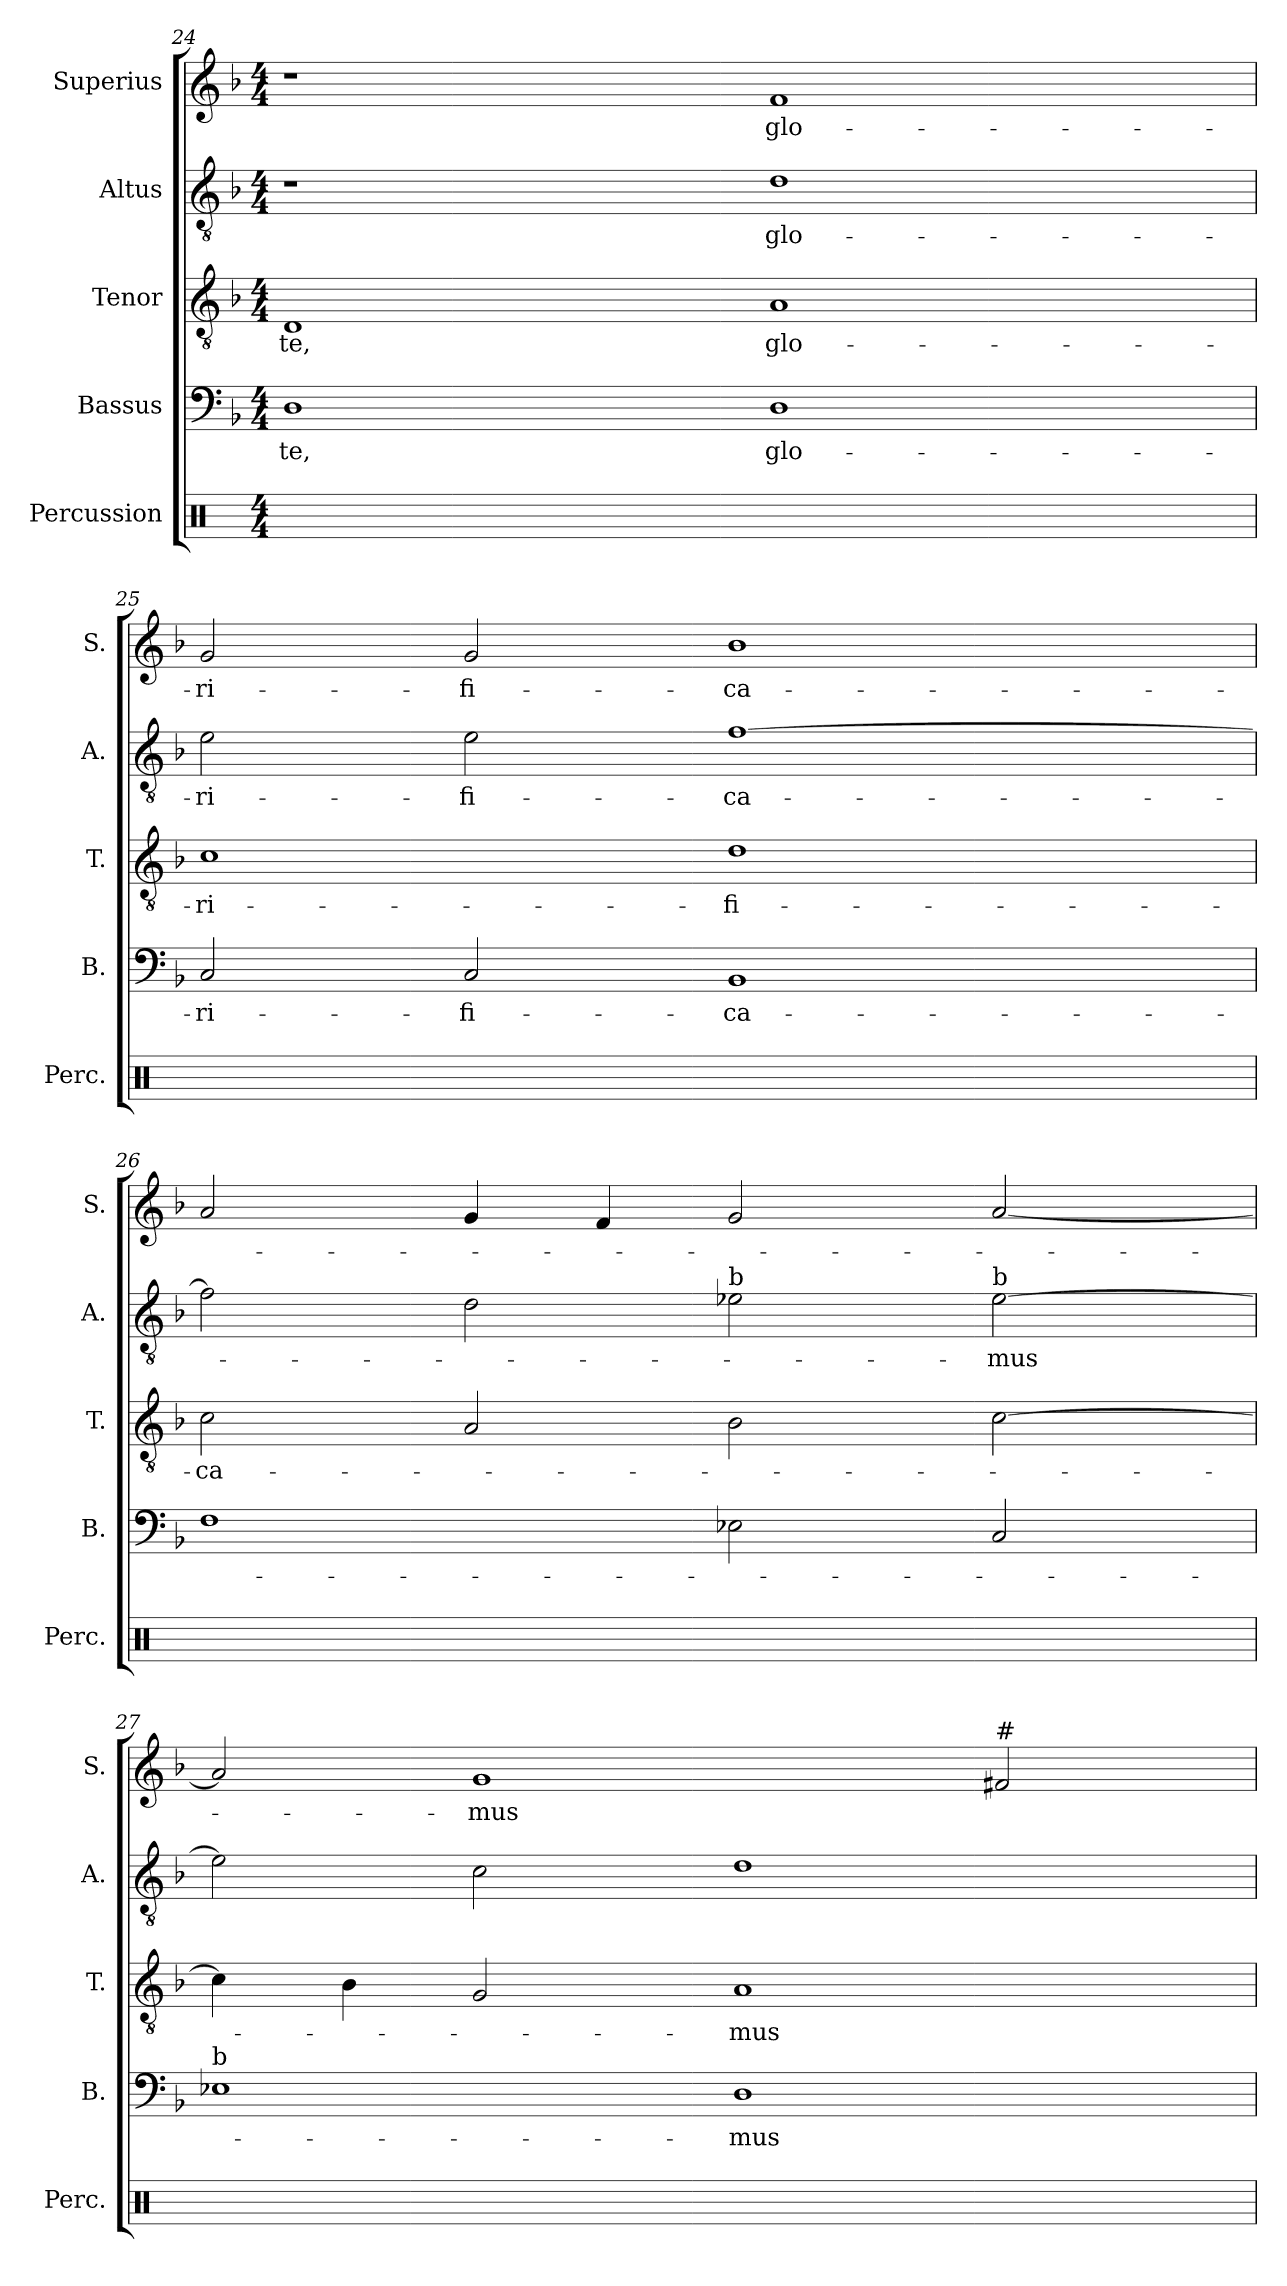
**kern	**kern	**text	**kern	**text	**kern	**text	**kern	**text
*part5	*part4	*part4	*part3	*part3	*part2	*part2	*part1	*part1
*staff5	*staff4	*staff4	*staff3	*staff3	*staff2	*staff2	*staff1	*staff1
*I"Percussion	*I"Bassus	*	*I"Tenor	*	*I"Altus	*	*I"Superius	*
*I'Perc.	*I'B.	*	*I'T.	*	*I'A.	*	*I'S.	*
!!LO:LB:g=z
*clefX	*clefF4	*	*clefGv2	*	*clefGv2	*	*clefG2	*
*	*	*	*ITrd7c12	*	*ITrd7c12	*	*	*
*k[]	*k[b-]	*	*k[b-]	*	*k[b-]	*	*k[b-]	*
*C:	*F:	*	*F:	*	*F:	*	*F:	*
*M4/4	*M4/4	*	*M4/4	*	*M4/4	*	*M4/4	*
=24	=24	=24	=24	=24	=24	=24	=24	=24
!	!	!LO:LY:b:color=#000000	!	!	!	!	!	!
!	!	!	!	!LO:LY:b:color=#000000	!	!	!	!
16Rei/LLyy	1Di	te,	1DDi	te,	1r	.	1r	.
16Rei/yy	.	.	.	.	.	.	.	.
16Rei/yy	.	.	.	.	.	.	.	.
16Rei/JJyy	.	.	.	.	.	.	.	.
16Rei/LLyy	.	.	.	.	.	.	.	.
16Rei/yy	.	.	.	.	.	.	.	.
16Rei/yy	.	.	.	.	.	.	.	.
16Rei/JJyy	.	.	.	.	.	.	.	.
16Rei/LLyy	.	.	.	.	.	.	.	.
16Rei/yy	.	.	.	.	.	.	.	.
16Rei/yy	.	.	.	.	.	.	.	.
16Rei/JJyy	.	.	.	.	.	.	.	.
16Rei/LLyy	.	.	.	.	.	.	.	.
16Rei/yy	.	.	.	.	.	.	.	.
16Rei/yy	.	.	.	.	.	.	.	.
16Rei/JJyy	.	.	.	.	.	.	.	.
!	!	!LO:LY:b:color=#000000	!	!	!	!	!	!
!	!	!	!	!LO:LY:b:color=#000000	!	!	!	!
!	!	!	!	!	!	!LO:LY:b:color=#000000	!	!
!	!	!	!	!	!	!	!	!LO:LY:b:color=#000000
16Rei/LLyy	1Di	glo-	1AAi	glo-	1Di	glo-	1fi	glo-
16Rei/yy	.	.	.	.	.	.	.	.
16Rei/yy	.	.	.	.	.	.	.	.
16Rei/JJyy	.	.	.	.	.	.	.	.
16Rei/LLyy	.	.	.	.	.	.	.	.
16Rei/yy	.	.	.	.	.	.	.	.
16Rei/yy	.	.	.	.	.	.	.	.
16Rei/JJyy	.	.	.	.	.	.	.	.
16Rei/LLyy	.	.	.	.	.	.	.	.
16Rei/yy	.	.	.	.	.	.	.	.
16Rei/yy	.	.	.	.	.	.	.	.
16Rei/JJyy	.	.	.	.	.	.	.	.
16Rei/LLyy	.	.	.	.	.	.	.	.
16Rei/yy	.	.	.	.	.	.	.	.
16Rei/yy	.	.	.	.	.	.	.	.
16Rei/JJyy	.	.	.	.	.	.	.	.
=25	=25	=25	=25	=25	=25	=25	=25	=25
!	!	!LO:LY:b:color=#000000	!	!	!	!	!	!
!	!	!	!	!LO:LY:b:color=#000000	!	!	!	!
!	!	!	!	!	!	!LO:LY:b:color=#000000	!	!
!	!	!	!	!	!	!	!	!LO:LY:b:color=#000000
16Rei/LLyy	2Ci/	-ri-	1Ci	-ri-	2Ei\	-ri-	2gi/	-ri-
16Rei/yy	.	.	.	.	.	.	.	.
16Rei/yy	.	.	.	.	.	.	.	.
16Rei/JJyy	.	.	.	.	.	.	.	.
16Rei/LLyy	.	.	.	.	.	.	.	.
16Rei/yy	.	.	.	.	.	.	.	.
16Rei/yy	.	.	.	.	.	.	.	.
16Rei/JJyy	.	.	.	.	.	.	.	.
!	!	!LO:LY:b:color=#000000	!	!	!	!	!	!
!	!	!	!	!	!	!LO:LY:b:color=#000000	!	!
!	!	!	!	!	!	!	!	!LO:LY:b:color=#000000
16Rei/LLyy	2Ci/	-fi-	.	.	2Ei\	-fi-	2gi/	-fi-
16Rei/yy	.	.	.	.	.	.	.	.
16Rei/yy	.	.	.	.	.	.	.	.
16Rei/JJyy	.	.	.	.	.	.	.	.
16Rei/LLyy	.	.	.	.	.	.	.	.
16Rei/yy	.	.	.	.	.	.	.	.
16Rei/yy	.	.	.	.	.	.	.	.
16Rei/JJyy	.	.	.	.	.	.	.	.
!	!	!LO:LY:b:color=#000000	!	!	!	!	!	!
!	!	!	!	!LO:LY:b:color=#000000	!	!	!	!
!	!	!	!	!	!	!LO:LY:b:color=#000000	!	!
!	!	!	!	!	!	!	!	!LO:LY:b:color=#000000
16Rei/LLyy	1BB-i	-ca-	1Di	-fi-	[>1Fi	-ca-	1b-i	-ca-
16Rei/yy	.	.	.	.	.	.	.	.
16Rei/yy	.	.	.	.	.	.	.	.
16Rei/JJyy	.	.	.	.	.	.	.	.
16Rei/LLyy	.	.	.	.	.	.	.	.
16Rei/yy	.	.	.	.	.	.	.	.
16Rei/yy	.	.	.	.	.	.	.	.
16Rei/JJyy	.	.	.	.	.	.	.	.
16Rei/LLyy	.	.	.	.	.	.	.	.
16Rei/yy	.	.	.	.	.	.	.	.
16Rei/yy	.	.	.	.	.	.	.	.
16Rei/JJyy	.	.	.	.	.	.	.	.
16Rei/LLyy	.	.	.	.	.	.	.	.
16Rei/yy	.	.	.	.	.	.	.	.
16Rei/yy	.	.	.	.	.	.	.	.
16Rei/JJyy	.	.	.	.	.	.	.	.
=26	=26	=26	=26	=26	=26	=26	=26	=26
!	!	!	!	!LO:LY:b:color=#000000	!	!	!	!
16Rei/LLyy	1Fi	.	2Ci\	-ca-	2Fi\]	.	2ai/	.
16Rei/yy	.	.	.	.	.	.	.	.
16Rei/yy	.	.	.	.	.	.	.	.
16Rei/JJyy	.	.	.	.	.	.	.	.
16Rei/LLyy	.	.	.	.	.	.	.	.
16Rei/yy	.	.	.	.	.	.	.	.
16Rei/yy	.	.	.	.	.	.	.	.
16Rei/JJyy	.	.	.	.	.	.	.	.
16Rei/LLyy	.	.	2AAi/	.	2Di\	.	4gi/	.
16Rei/yy	.	.	.	.	.	.	.	.
16Rei/yy	.	.	.	.	.	.	.	.
16Rei/JJyy	.	.	.	.	.	.	.	.
16Rei/LLyy	.	.	.	.	.	.	4fi/	.
16Rei/yy	.	.	.	.	.	.	.	.
16Rei/yy	.	.	.	.	.	.	.	.
16Rei/JJyy	.	.	.	.	.	.	.	.
!	!	!	!	!	!LO:TX:a:t=b	!	!	!
16Rei/LLyy	2E-Xi\	.	2BB-i\	.	2E-j\	.	2gi/	.
16Rei/yy	.	.	.	.	.	.	.	.
16Rei/yy	.	.	.	.	.	.	.	.
16Rei/JJyy	.	.	.	.	.	.	.	.
16Rei/LLyy	.	.	.	.	.	.	.	.
16Rei/yy	.	.	.	.	.	.	.	.
16Rei/yy	.	.	.	.	.	.	.	.
16Rei/JJyy	.	.	.	.	.	.	.	.
!	!	!	!	!	!LO:TX:a:t=b	!	!	!
!	!	!	!	!	!	!LO:LY:b:color=#000000	!	!
16Rei/LLyy	2Ci/	.	[>2Ci\	.	[>2E-j\	-mus	[<2ai/	.
16Rei/yy	.	.	.	.	.	.	.	.
16Rei/yy	.	.	.	.	.	.	.	.
16Rei/JJyy	.	.	.	.	.	.	.	.
16Rei/LLyy	.	.	.	.	.	.	.	.
16Rei/yy	.	.	.	.	.	.	.	.
16Rei/yy	.	.	.	.	.	.	.	.
16Rei/JJyy	.	.	.	.	.	.	.	.
=27	=27	=27	=27	=27	=27	=27	=27	=27
!	!LO:TX:a:t=b	!	!	!	!	!	!	!
16Rei/LLyy	1E-j	.	4Ci\]	.	2E-j\]	.	2ai/]	.
16Rei/yy	.	.	.	.	.	.	.	.
16Rei/yy	.	.	.	.	.	.	.	.
16Rei/JJyy	.	.	.	.	.	.	.	.
16Rei/LLyy	.	.	4BB-i\	.	.	.	.	.
16Rei/yy	.	.	.	.	.	.	.	.
16Rei/yy	.	.	.	.	.	.	.	.
16Rei/JJyy	.	.	.	.	.	.	.	.
!	!	!	!	!	!	!	!	!LO:LY:b:color=#000000
16Rei/LLyy	.	.	2GGi/	.	2Ci\	.	1gi	-mus
16Rei/yy	.	.	.	.	.	.	.	.
16Rei/yy	.	.	.	.	.	.	.	.
16Rei/JJyy	.	.	.	.	.	.	.	.
16Rei/LLyy	.	.	.	.	.	.	.	.
16Rei/yy	.	.	.	.	.	.	.	.
16Rei/yy	.	.	.	.	.	.	.	.
16Rei/JJyy	.	.	.	.	.	.	.	.
!	!	!LO:LY:b:color=#000000	!	!	!	!	!	!
!	!	!	!	!LO:LY:b:color=#000000	!	!	!	!
16Rei/LLyy	1Di	-mus	1AAi	-mus	1Di	.	.	.
16Rei/yy	.	.	.	.	.	.	.	.
16Rei/yy	.	.	.	.	.	.	.	.
16Rei/JJyy	.	.	.	.	.	.	.	.
16Rei/LLyy	.	.	.	.	.	.	.	.
16Rei/yy	.	.	.	.	.	.	.	.
16Rei/yy	.	.	.	.	.	.	.	.
16Rei/JJyy	.	.	.	.	.	.	.	.
!	!	!	!	!	!	!	!LO:TX:a:t=#	!
16Rei/LLyy	.	.	.	.	.	.	2f#j/	.
16Rei/yy	.	.	.	.	.	.	.	.
16Rei/yy	.	.	.	.	.	.	.	.
16Rei/JJyy	.	.	.	.	.	.	.	.
16Rei/LLyy	.	.	.	.	.	.	.	.
16Rei/yy	.	.	.	.	.	.	.	.
16Rei/yy	.	.	.	.	.	.	.	.
16Rei/JJyy	.	.	.	.	.	.	.	.
=	=	=	=	=	=	=	=	=
*-	*-	*-	*-	*-	*-	*-	*-	*-
